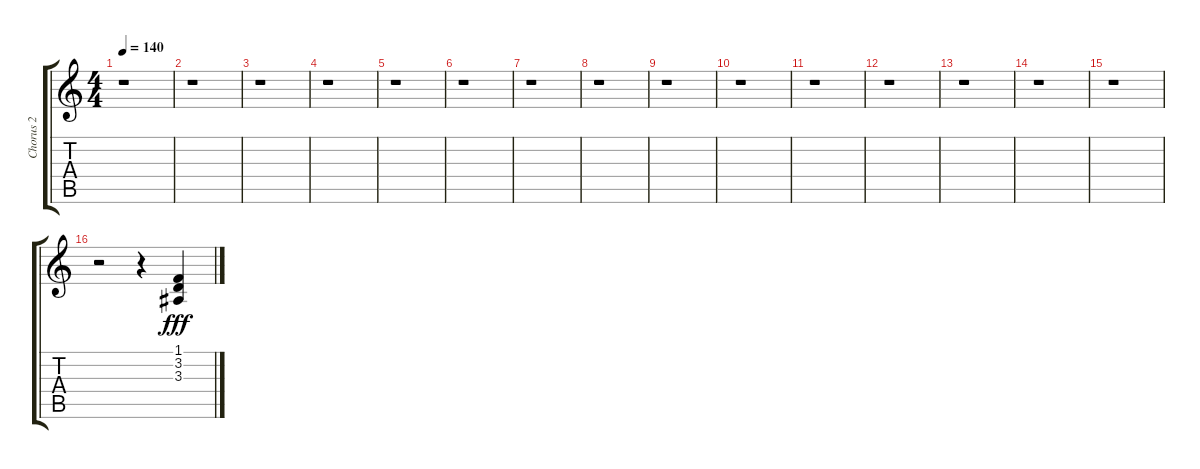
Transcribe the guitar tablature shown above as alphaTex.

\track ("Chorus 2" "Chorus 2") {instrument synthvoice}
\staff {score tabs}
\tuning (E4 B3 G3 D3 A2 E2) {hide}
\ts (4 4)
\tempo 140
\clef g2
\ks c
r.1{dy fff} |
r.1 |
r.1 |
r.1 |
r.1 |
r.1 |
r.1 |
r.1 |
r.1 |
r.1 |
r.1 |
r.1 |
r.1 |
r.1 |
r.1 |
r.2 r.4 (1.1 3.2 3.3).4{instrument synthvoice}
